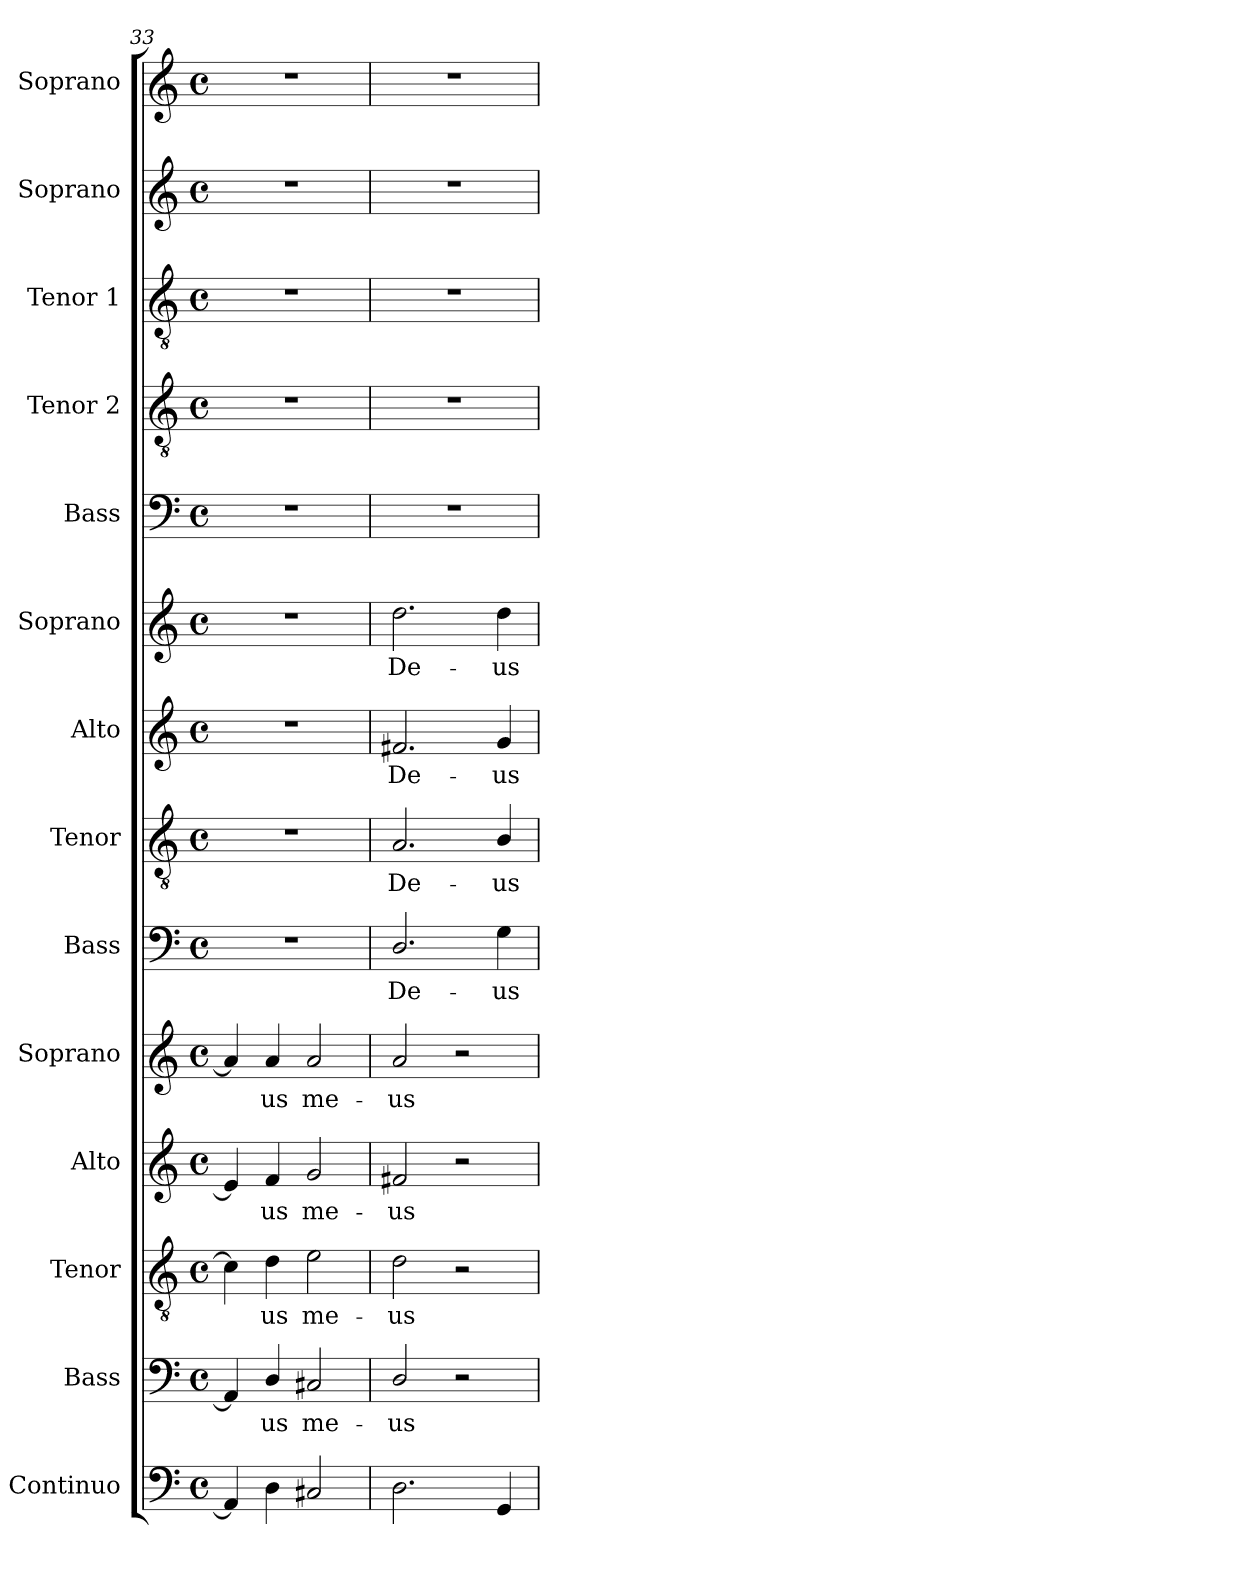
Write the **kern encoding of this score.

**kern	**kern	**text	**kern	**text	**kern	**text	**kern	**text	**kern	**text	**kern	**text	**kern	**text	**kern	**text	**kern	**kern	**kern	**kern	**kern
*part14	*part13	*part13	*part12	*part12	*part11	*part11	*part10	*part10	*part9	*part9	*part8	*part8	*part7	*part7	*part6	*part6	*part5	*part4	*part3	*part2	*part1
*staff14	*staff13	*staff13	*staff12	*staff12	*staff11	*staff11	*staff10	*staff10	*staff9	*staff9	*staff8	*staff8	*staff7	*staff7	*staff6	*staff6	*staff5	*staff4	*staff3	*staff2	*staff1
*I"Continuo	*I"Bass	*	*I"Tenor	*	*I"Alto	*	*I"Soprano	*	*I"Bass	*	*I"Tenor	*	*I"Alto	*	*I"Soprano	*	*I"Bass	*I"Tenor 2	*I"Tenor 1	*I"Soprano	*I"Soprano
*I'Cont.	*I'B.	*	*I'T.	*	*I'A.	*	*I'S.	*	*I'B.	*	*I'T.	*	*I'A.	*	*I'S.	*	*I'B.	*I'T2.	*I'T1.	*I'S.	*I'S.
*clefF4	*clefF4	*	*clefGv2	*	*clefG2	*	*clefG2	*	*clefF4	*	*clefGv2	*	*clefG2	*	*clefG2	*	*clefF4	*clefGv2	*clefGv2	*clefG2	*clefG2
*	*	*	*ITrd7c12	*	*	*	*	*	*	*	*ITrd7c12	*	*	*	*	*	*	*ITrd7c12	*ITrd7c12	*	*
*k[]	*k[]	*	*k[]	*	*k[]	*	*k[]	*	*k[]	*	*k[]	*	*k[]	*	*k[]	*	*k[]	*k[]	*k[]	*k[]	*k[]
*C:	*C:	*	*C:	*	*C:	*	*C:	*	*C:	*	*C:	*	*C:	*	*C:	*	*C:	*C:	*C:	*C:	*C:
*M4/4	*M4/4	*	*M4/4	*	*M4/4	*	*M4/4	*	*M4/4	*	*M4/4	*	*M4/4	*	*M4/4	*	*M4/4	*M4/4	*M4/4	*M4/4	*M4/4
*met(c)	*met(c)	*	*met(c)	*	*met(c)	*	*met(c)	*	*met(c)	*	*met(c)	*	*met(c)	*	*met(c)	*	*met(c)	*met(c)	*met(c)	*met(c)	*met(c)
=33	=33	=33	=33	=33	=33	=33	=33	=33	=33	=33	=33	=33	=33	=33	=33	=33	=33	=33	=33	=33	=33
4AAi/]	4AAi/]	.	4C#i\]	.	4ei/]	.	4ai/]	.	1r	.	1r	.	1r	.	1r	.	1r	1r	1r	1r	1r
!	!	!LO:LY:b:color=#000000	!	!	!	!	!	!	!	!	!	!	!	!	!	!	!	!	!	!	!
!	!	!	!	!LO:LY:b:color=#000000	!	!	!	!	!	!	!	!	!	!	!	!	!	!	!	!	!
!	!	!	!	!	!	!LO:LY:b:color=#000000	!	!	!	!	!	!	!	!	!	!	!	!	!	!	!
!	!	!	!	!	!	!	!	!LO:LY:b:color=#000000	!	!	!	!	!	!	!	!	!	!	!	!	!
4Di\	4Di/	-us	4Di\	-us	4fi/	-us	4ai/	-us	.	.	.	.	.	.	.	.	.	.	.	.	.
!	!	!LO:LY:b:color=#000000	!	!	!	!	!	!	!	!	!	!	!	!	!	!	!	!	!	!	!
!	!	!	!	!LO:LY:b:color=#000000	!	!	!	!	!	!	!	!	!	!	!	!	!	!	!	!	!
!	!	!	!	!	!	!LO:LY:b:color=#000000	!	!	!	!	!	!	!	!	!	!	!	!	!	!	!
!	!	!	!	!	!	!	!	!LO:LY:b:color=#000000	!	!	!	!	!	!	!	!	!	!	!	!	!
2C#Xi/	2C#Xi/	me-	2Ei\	me-	2gi/	me-	2ai/	me-	.	.	.	.	.	.	.	.	.	.	.	.	.
=34	=34	=34	=34	=34	=34	=34	=34	=34	=34	=34	=34	=34	=34	=34	=34	=34	=34	=34	=34	=34	=34
!	!	!LO:LY:b:color=#000000	!	!	!	!	!	!	!	!	!	!	!	!	!	!	!	!	!	!	!
!	!	!	!	!LO:LY:b:color=#000000	!	!	!	!	!	!	!	!	!	!	!	!	!	!	!	!	!
!	!	!	!	!	!	!LO:LY:b:color=#000000	!	!	!	!	!	!	!	!	!	!	!	!	!	!	!
!	!	!	!	!	!	!	!	!LO:LY:b:color=#000000	!	!	!	!	!	!	!	!	!	!	!	!	!
!	!	!	!	!	!	!	!	!	!	!LO:LY:b:color=#000000	!	!	!	!	!	!	!	!	!	!	!
!	!	!	!	!	!	!	!	!	!	!	!	!LO:LY:b:color=#000000	!	!	!	!	!	!	!	!	!
!	!	!	!	!	!	!	!	!	!	!	!	!	!	!LO:LY:b:color=#000000	!	!	!	!	!	!	!
!	!	!	!	!	!	!	!	!	!	!	!	!	!	!	!	!LO:LY:b:color=#000000	!	!	!	!	!
2.Di\	2Di/	-us	2Di\	-us	2f#Xi/	-us	2ai/	-us	2.Di/	De-	2.AAi/	De-	2.f#Xi/	De-	2.ddi\	De-	1r	1r	1r	1r	1r
.	2r	.	2r	.	2r	.	2r	.	.	.	.	.	.	.	.	.	.	.	.	.	.
!	!	!	!	!	!	!	!	!	!	!LO:LY:b:color=#000000	!	!	!	!	!	!	!	!	!	!	!
!	!	!	!	!	!	!	!	!	!	!	!	!LO:LY:b:color=#000000	!	!	!	!	!	!	!	!	!
!	!	!	!	!	!	!	!	!	!	!	!	!	!	!LO:LY:b:color=#000000	!	!	!	!	!	!	!
!	!	!	!	!	!	!	!	!	!	!	!	!	!	!	!	!LO:LY:b:color=#000000	!	!	!	!	!
4GGi/	.	.	.	.	.	.	.	.	4Gi\	-us	4BBi/	-us	4gi/	-us	4ddi\	-us	.	.	.	.	.
=	=	=	=	=	=	=	=	=	=	=	=	=	=	=	=	=	=	=	=	=	=
*-	*-	*-	*-	*-	*-	*-	*-	*-	*-	*-	*-	*-	*-	*-	*-	*-	*-	*-	*-	*-	*-
